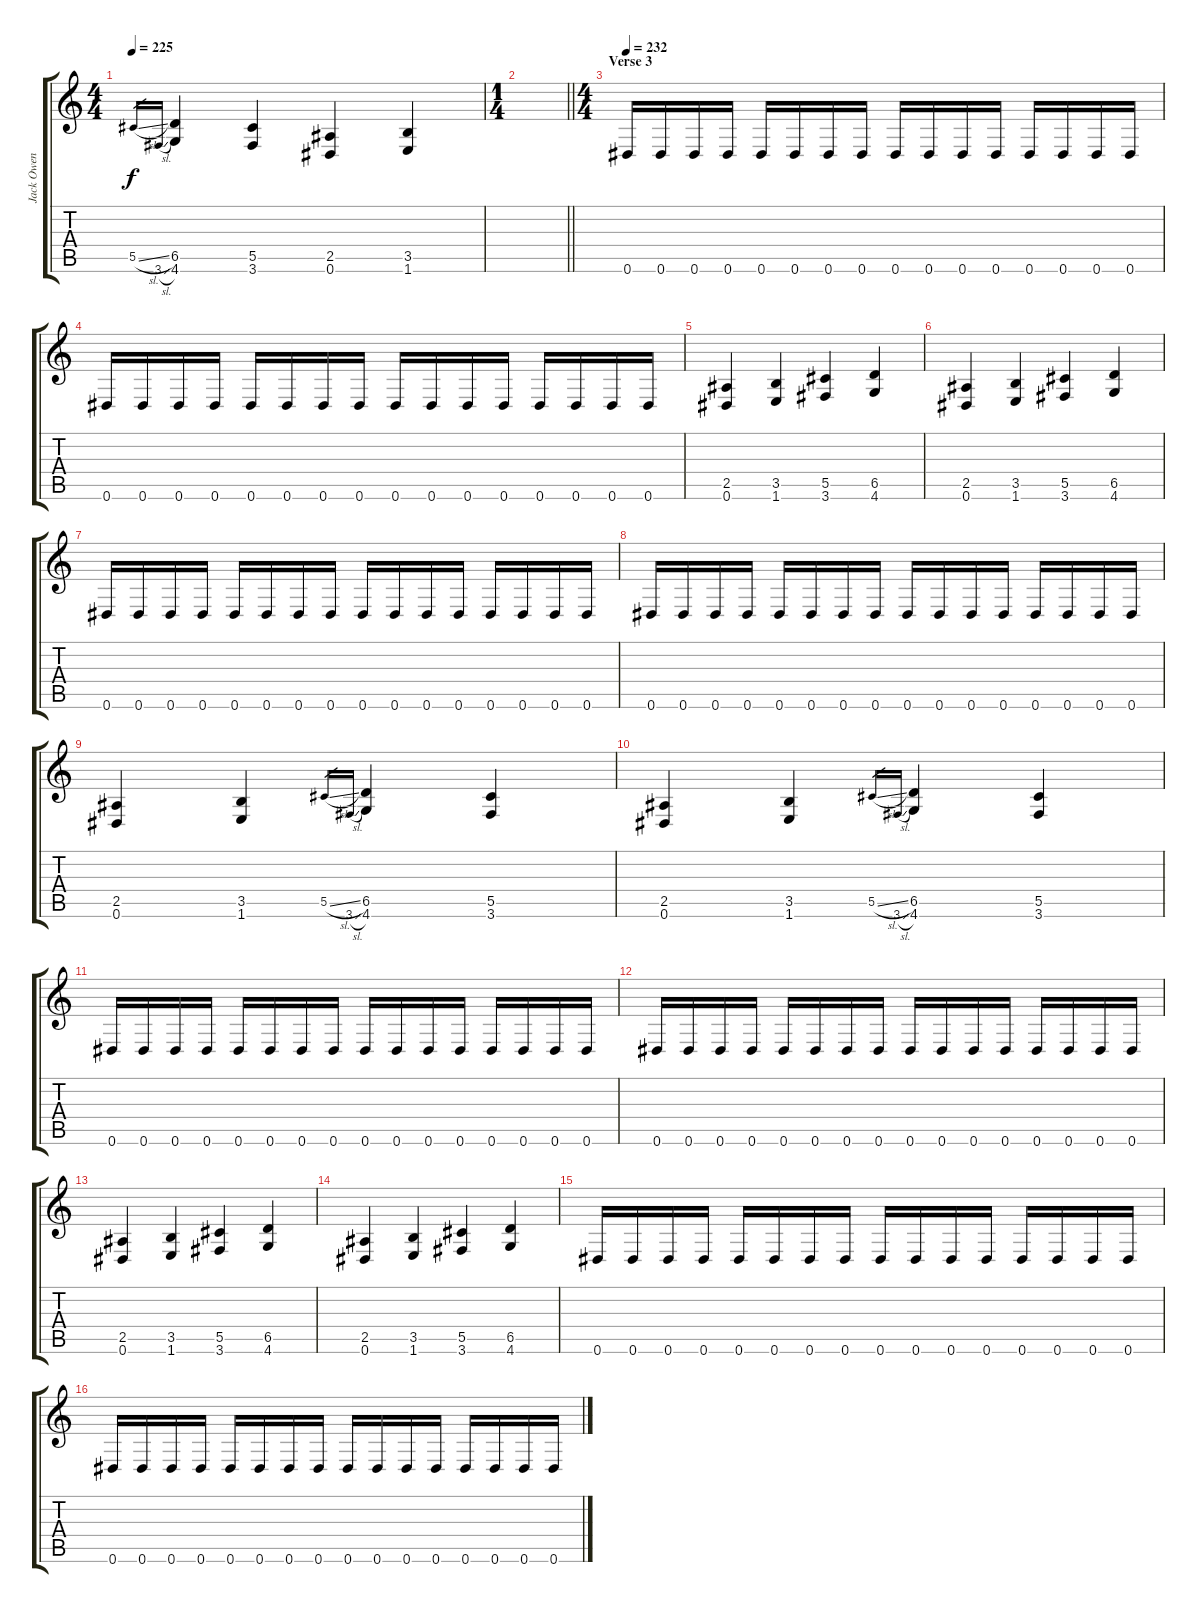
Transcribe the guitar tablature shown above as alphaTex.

\track ("Jack Owen" "Jack Owen") {instrument distortionguitar}
\staff {score tabs}
\tuning (Eb4 Bb3 Gb3 Db3 Ab2 Eb2) {hide}
\ts (4 4)
\tempo 225
\clef g2
\ks c
5.5{sl}.16{gr dy f} 3.6{sl}.16{gr} (6.5 4.6).4 (5.5 3.6).4 (2.5 0.6).4 (3.5 1.6).4 |
\ts (1 4)
\barLineRight lightlight
|
\ts (4 4)
\section ("" "Verse 3")
\tempo 232
0.6.16 0.6.16 0.6.16 0.6.16 0.6.16 0.6.16 0.6.16 0.6.16 0.6.16 0.6.16 0.6.16 0.6.16 0.6.16 0.6.16 0.6.16 0.6.16 |
0.6.16 0.6.16 0.6.16 0.6.16 0.6.16 0.6.16 0.6.16 0.6.16 0.6.16 0.6.16 0.6.16 0.6.16 0.6.16 0.6.16 0.6.16 0.6.16 |
(2.5 0.6).4 (3.5 1.6).4 (5.5 3.6).4 (6.5 4.6).4 |
(2.5 0.6).4 (3.5 1.6).4 (5.5 3.6).4 (6.5 4.6).4 |
0.6.16 0.6.16 0.6.16 0.6.16 0.6.16 0.6.16 0.6.16 0.6.16 0.6.16 0.6.16 0.6.16 0.6.16 0.6.16 0.6.16 0.6.16 0.6.16 |
0.6.16 0.6.16 0.6.16 0.6.16 0.6.16 0.6.16 0.6.16 0.6.16 0.6.16 0.6.16 0.6.16 0.6.16 0.6.16 0.6.16 0.6.16 0.6.16 |
(2.5 0.6).4 (3.5 1.6).4 5.5{sl}.16{gr} 3.6{sl}.16{gr} (6.5 4.6).4 (5.5 3.6).4 |
(2.5 0.6).4 (3.5 1.6).4 5.5{sl}.16{gr} 3.6{sl}.16{gr} (6.5 4.6).4 (5.5 3.6).4 |
0.6.16 0.6.16 0.6.16 0.6.16 0.6.16 0.6.16 0.6.16 0.6.16 0.6.16 0.6.16 0.6.16 0.6.16 0.6.16 0.6.16 0.6.16 0.6.16 |
0.6.16 0.6.16 0.6.16 0.6.16 0.6.16 0.6.16 0.6.16 0.6.16 0.6.16 0.6.16 0.6.16 0.6.16 0.6.16 0.6.16 0.6.16 0.6.16 |
(2.5 0.6).4 (3.5 1.6).4 (5.5 3.6).4 (6.5 4.6).4 |
(2.5 0.6).4 (3.5 1.6).4 (5.5 3.6).4 (6.5 4.6).4 |
0.6.16 0.6.16 0.6.16 0.6.16 0.6.16 0.6.16 0.6.16 0.6.16 0.6.16 0.6.16 0.6.16 0.6.16 0.6.16 0.6.16 0.6.16 0.6.16 |
0.6.16 0.6.16 0.6.16 0.6.16 0.6.16 0.6.16 0.6.16 0.6.16 0.6.16 0.6.16 0.6.16 0.6.16 0.6.16 0.6.16 0.6.16 0.6.16
